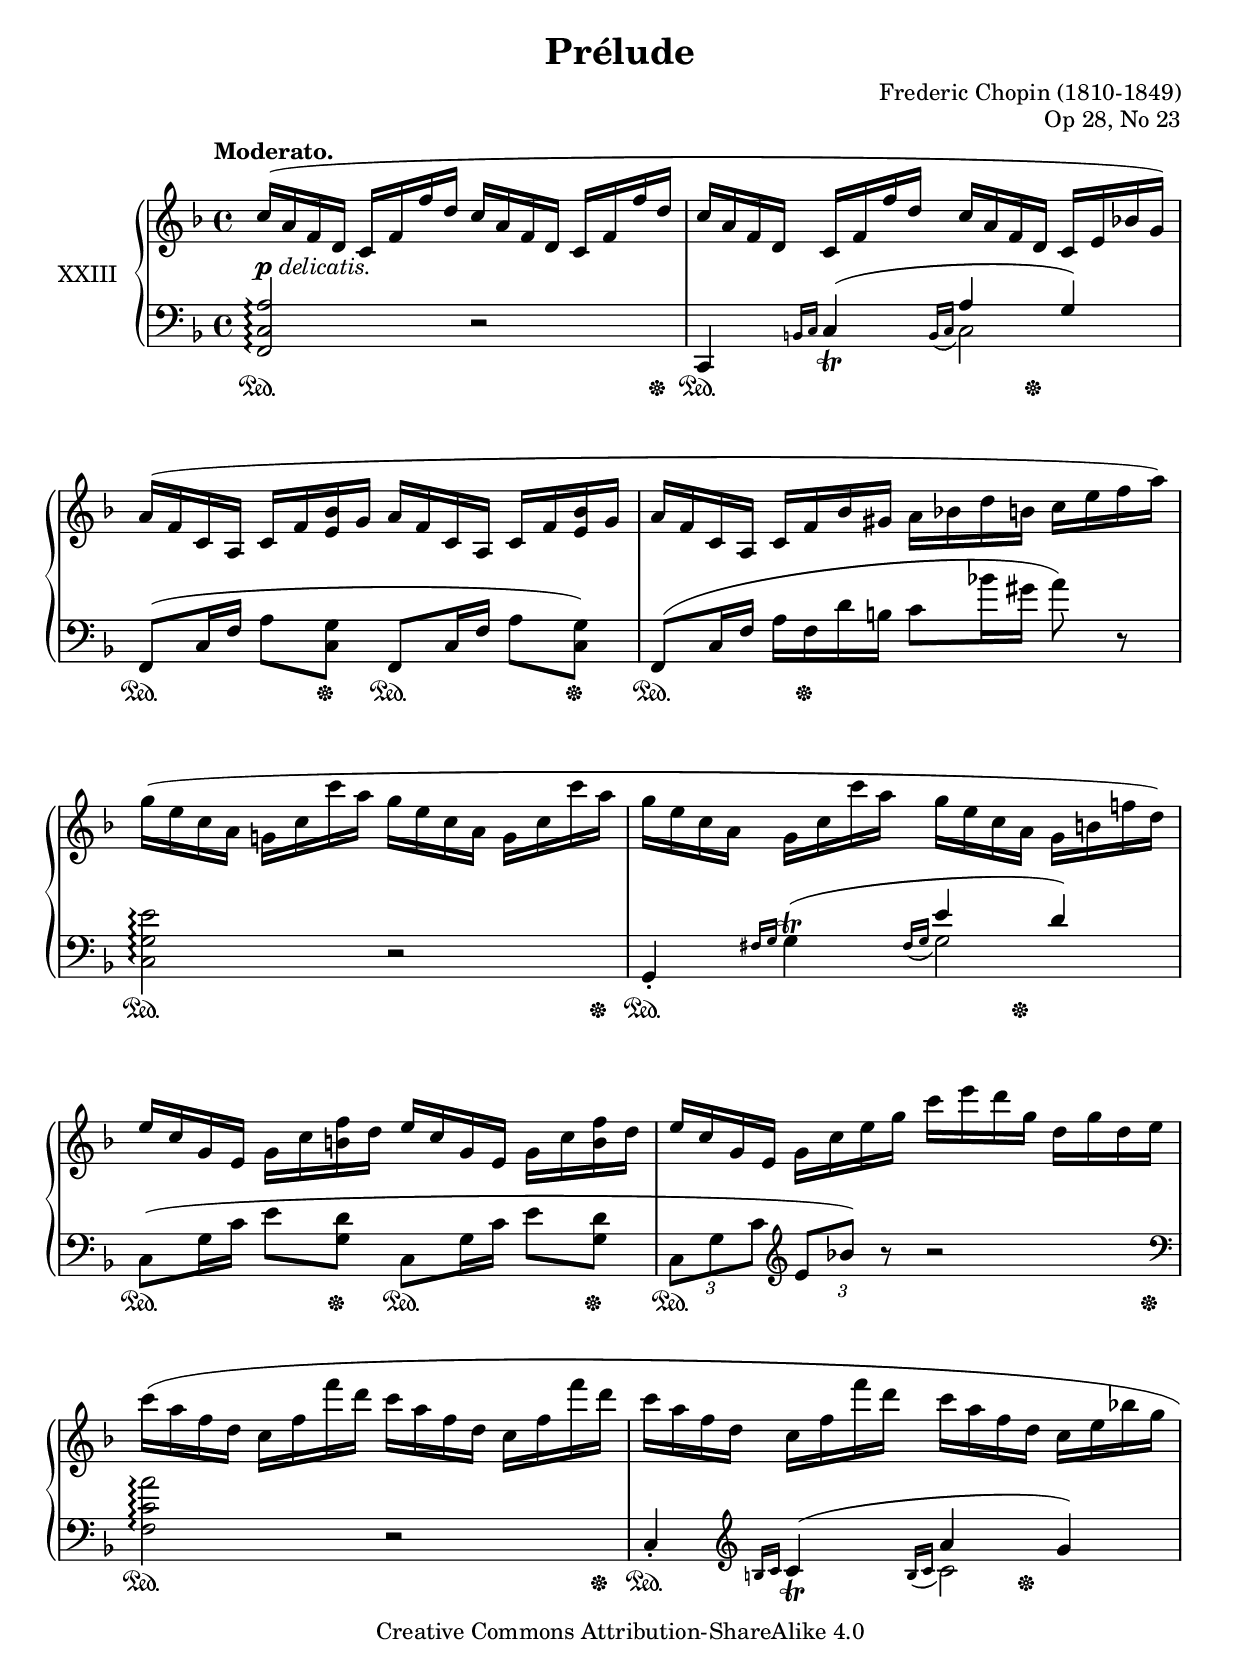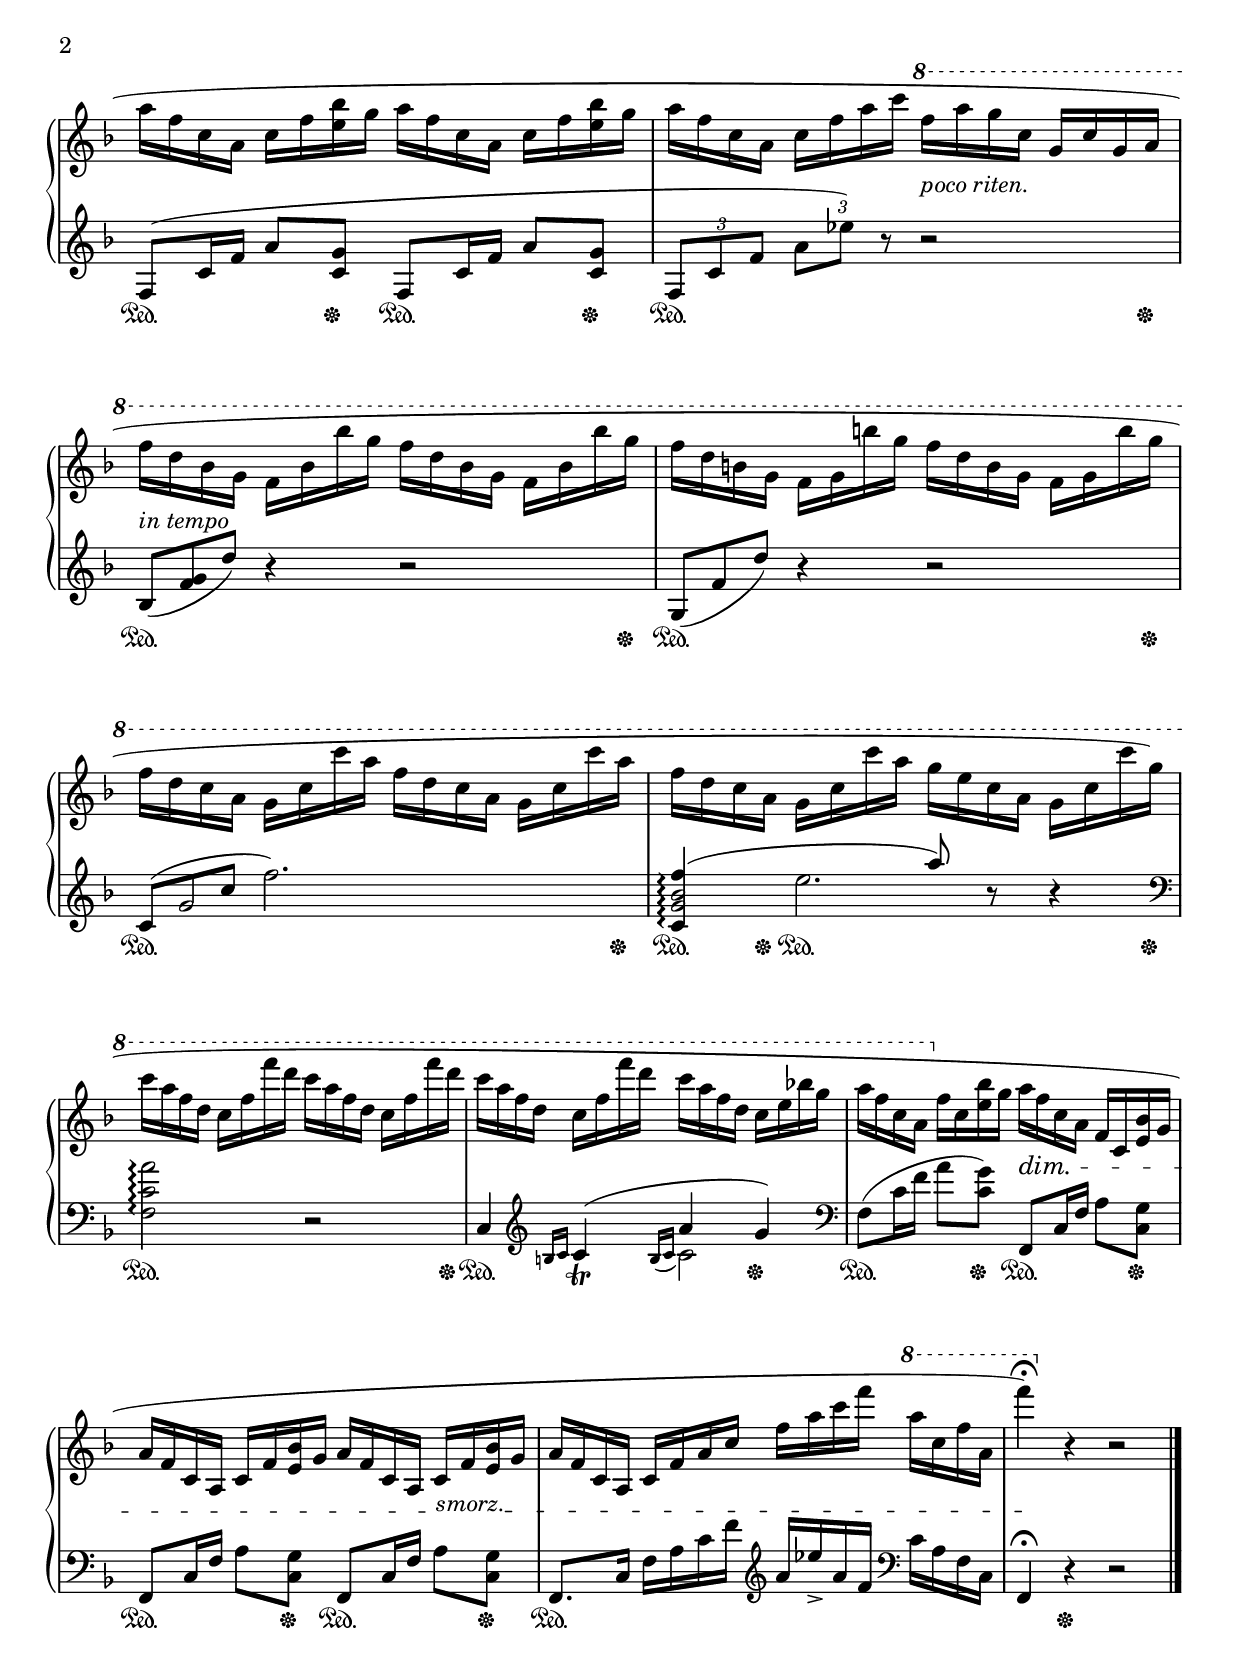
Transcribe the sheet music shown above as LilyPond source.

%...+....1....+....2....+....3....+....4....+....5....+....6....+....7....+....

\version "2.19.81"
\language "english"
\include "articulate.ly"

\header {
  title = "Prélude"
  composer = "Frederic Chopin (1810-1849)"
  opus = "Op 28, No 23"
  date = "1837"
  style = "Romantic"
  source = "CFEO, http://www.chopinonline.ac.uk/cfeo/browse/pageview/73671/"
  
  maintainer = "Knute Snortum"
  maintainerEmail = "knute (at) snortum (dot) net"
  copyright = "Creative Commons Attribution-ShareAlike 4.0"
  
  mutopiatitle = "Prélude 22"
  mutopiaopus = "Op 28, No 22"
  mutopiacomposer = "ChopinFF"
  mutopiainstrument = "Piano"
}

% #(ly:expect-warning "part of warning message")

sd = \sustainOn 
su = \sustainOff

trillUnderSlur = {
  \once \override Script.avoid-slur = #'inside
  \once \override Script.outside-staff-priority = ##f
}

global = {
  \key f \major
  \time 4/4
  \accidentalStyle piano
}

rightHand = \relative c'' {
  \global
  \clef treble
  \set Score.tempoHideNote = ##t
  \tempo "Moderato." 4 = 100
  
  c16^( a f d c f f' d c a f d c f f' d |
  c16 a f d c f f' d c a f d c e bf' g) |
  a16( f c a c f <e bf'> g a f c a c f <e bf'> g |
  a16 f c a c f bf gs a bf d b c e f a) |
  
  g16( e c a g c c' a g e c a g c c' a |
  g16 e c a g c c' a g e c a g b f' d) |
  e16 c g e g c <b f'> d e c g e g c <b f'> d |
  e16 c g e g c e g c e d g, d g d e |
  
  c'16( a f d c f f' d c a f d c f f' d |
  c16 a f d c f f' d c a f d c e bf' g |
  a16 f c a c f <e bf'> g a f c a c f <e bf'> g |
  a16 f c a c f a c \ottava 1 f a g c, g c g a |
  
  f'16 d bf g f bf bf' g f d bf g f bf bf' g |
  f16 d b g f g b' g f d b g f g b' g |
  f16 d c a g c c' a f d c a g c c' a |
  f16 d c a g c c' a g e c a g c c' g |
  
  c16 a f d c f f' d c a f d c f f' d |
  c16 a f d c f f' d c a f d c e bf' g |
  a16 f c a \ottava 0 f c <e bf'> g a16 f c a f c <e bf'> g
  a16 f c a c f <e bf'> g a f c a c f <e bf'> g |
  
  a16 f c a c f a c f a c f \ottava 1 a c, f a, |
  f''4) \fermata \ottava 0 r r2 |
  \bar "|."
}

leftHand = \relative f, {
  \global
  \clef bass
  \override TupletBracket.bracket-visibility = ##f
  
  <f c' a'>2 \arpeggio r |
  \new Voice = "1" {c4 \grace { b'16 c } c4^( _\trill }
    <<
      {
        a'4 g) |
      } \\ {
        \voiceThree \slurDown \appoggiatura { b,16 c } \voiceFour c2 |
      }
    >>
  f,8( c'16 f a8 <c, g'> f,8 c'16 f a8 <c, g'>) |
  f,8( c'16 f a f d' b c8 bf'16 gs a8) r |
  
  <c,, g' e'>2 \arpeggio r |
  \new Voice = "1" { g4-. \grace { fs'16 g } \trillUnderSlur g4^( ^\trill }
    <<
      {
        e'4 d) |
      } \\ {
        \voiceThree \slurDown \appoggiatura { fs,16 g } \voiceFour g2 |
      }
    >>
  c,8( g'16 c e8 <g, d'> c, g'16 c e8 <g, d'> |
  \tuplet 3/2 { c,8 g' c } \clef treble \tupletDown \tuplet 3/2 { e bf') r } r2
  
  \clef bass <f, c' a'>2 \arpeggio r |
  \new Voice = "1" {c4-. \clef treble \grace { b'16 c } c4^( _\trill }
    <<
      {
        a'4 g) |
      } \\ {
        \voiceThree \slurDown \appoggiatura { b,16 c } \voiceFour c2 |
      }
    >> 
  f,8( c'16 f a8 <c, g'> f,8 c'16 f a8 <c, g'> |
  \tupletUp \tuplet 3/2 { f,8 c' f } \clef treble 
    \tuplet 3/2 { a8 ef') r } r2 |
  
  \scaleDurations 2/3 { bf,8( <f' g> d') } r4 r2 |
  \scaleDurations 2/3 { g,,8( f' d') } r4 r2 |
  \scaleDurations 2/3 { c,8( \tweak duration-log #1 g' c } f2.) |
  <<
    { 
      \tag layout {
        <c, \tweak duration-log #1 g' \tweak duration-log #1 bf f'>4( \arpeggio 
          s a''8) \tweak Y-offset 0 r \tweak Y-offset 0 r4 | 
      }
      \tag midi { 
        <<
          { <c,, f'>4 s a''8 r r4 }
          { <g bf>1 }
        >>
      }
    }
    \\
    { s4 e2. | }
  >>
  
  \clef bass <f,, c' a'>2 \arpeggio \tweak Y-offset 0 r |
  \new Voice = "1" {c4 \clef treble \grace { b'16 c } c4^( _\trill }
    <<
      {
        a'4 g) |
      } \\ {
        \voiceThree \slurDown \appoggiatura { b,16 c } \voiceFour c2 |
      }
    >>
  \clef bass f,8( c'16 f a8 <c, g'>) f,,8 c'16 f a8 <c, g'> |
  f,8 c'16 f a8 <c, g'> f,8 c'16 f a8 <c, g'> |
  
  f,8. c'16 f a c f \clef treble a ef'-> a, f \clef bass c a f c |
  f,4 \fermata r r2 |
  \bar "|."
}

pedal = {
  s2.\sd s8. s16\su |
  \tag layout { s2\sd s8. s16\su s4 } 
  \tag midi { s1 } |
  s4.\sd s8\su s4.\sd s8\su |
  s4\sd s16 s\su s8 s2 |
  
  s2.\sd s8. s16\su |
  \tag layout { s2\sd s8. s16\su s4 } 
  \tag midi { s1 } |
  s4.\sd s8\su s4.\sd s8\su |
  s2.\sd s8. s16\su |
  
  s2.\sd s8. s16\su |
  \tag layout { s2\sd s8. s16\su s4 }
  \tag midi { s1 } |
  s4.\sd s8\su s4.\sd s8\su |
  s2.\sd s8. s16\su |
  
  s2.\sd s8. s16\su |
  s2.\sd s8. s16\su |
  s2.\sd s8. s16\su |
  s8.\sd s16\su s2\sd s8. s16\su
  
  s2.\sd s8. s16\su |
  \tag layout { s2.\sd s4 \su }
  \tag midi { s1 } |
  s4.\sd s8\su s4.\sd s8\su |
  s4.\sd s8\su s4.\sd s8\su |
  
  s1\sd |
  s4 s4\su s2 |
}

dynamics = {
  \tag layout { s1-\markup { \dynamic p \italic delicatis. } }
  \tag midi { s1\p } |
  s1 * 3 |
  s1 * 4 |
  s1 * 3 |
  s2 \tag layout { s-\markup { \italic "poco riten." } }
     \tag midi { \tempo 4 = 94 s4 \tempo 4 = 88 s } |
  \tag layout { s1-\markup { \italic "in tempo" } }
  \tag midi { \tempo 4 = 100 s1  } |
  s1 * 3 |
  s1 * 2 |
  s2 s\dim |
  s2. <>\! 
    \tag layout { \override TextSpanner.bound-details.left.text = "smorz." 
      s4 \startTextSpan }
    \tag midi { \tempo 4 = 94 s4\pp } |
  \tag layout { s1 }
  \tag midi { \tempo 4 = 88 s2\ppp \tempo 4 = 82 s\pppp } |
  \tag layout { s4 \stopTextSpan s2. }
  \tag midi { \tempo 4 = 60 s4\ppppp s2. } |
}

#(set-global-staff-size 20) % default 20

\paper {
  ragged-last-bottom = ##f % set to false after editing 

  markup-system-spacing = 
    #'((basic-distance . 2)
       (padding . 1)) % defaults: 1, 0.5
    
  system-system-spacing =
    #'((basic-distance . 12) 
       (minimum-distance . 8)
       (padding . 3)
       (stretchability . 60)) % defaults: 12, 8, 1, 60
      
  last-bottom-spacing = 
    #'((basic-distance . 2)
       (minimum-distance . 1)
       (padding . 2)
       (stretchability . 30)) % defaults 1, 0, 1, 30
    
  %#(set-paper-size "letter") % for testing only
  
  % Variables not affected by scaling of paper size 
  top-margin = 12\mm % default 5
  bottom-margin = 12\mm % default 6
}

% Typeset only
\score {
  \keepWithTag layout
  \new PianoStaff <<
    \set PianoStaff.instrumentName = #"XXIII"
    \new Staff = "upper" \rightHand
    \new Dynamics = "dynamics" \dynamics
    \new Staff = "lower" \leftHand
    \new Dynamics = "pedal" \pedal 
  >>
  \layout {
    \context {
      \Score
      \omit BarNumber
    }
  }
}

% Midi only
\score {
  \keepWithTag midi
  \articulate {
    <<
      \new Staff = "upper" << \rightHand \pedal \dynamics >>
      \new Staff = "lower" << \leftHand \pedal \dynamics >>
    >>
  }
  \midi {
  }
}